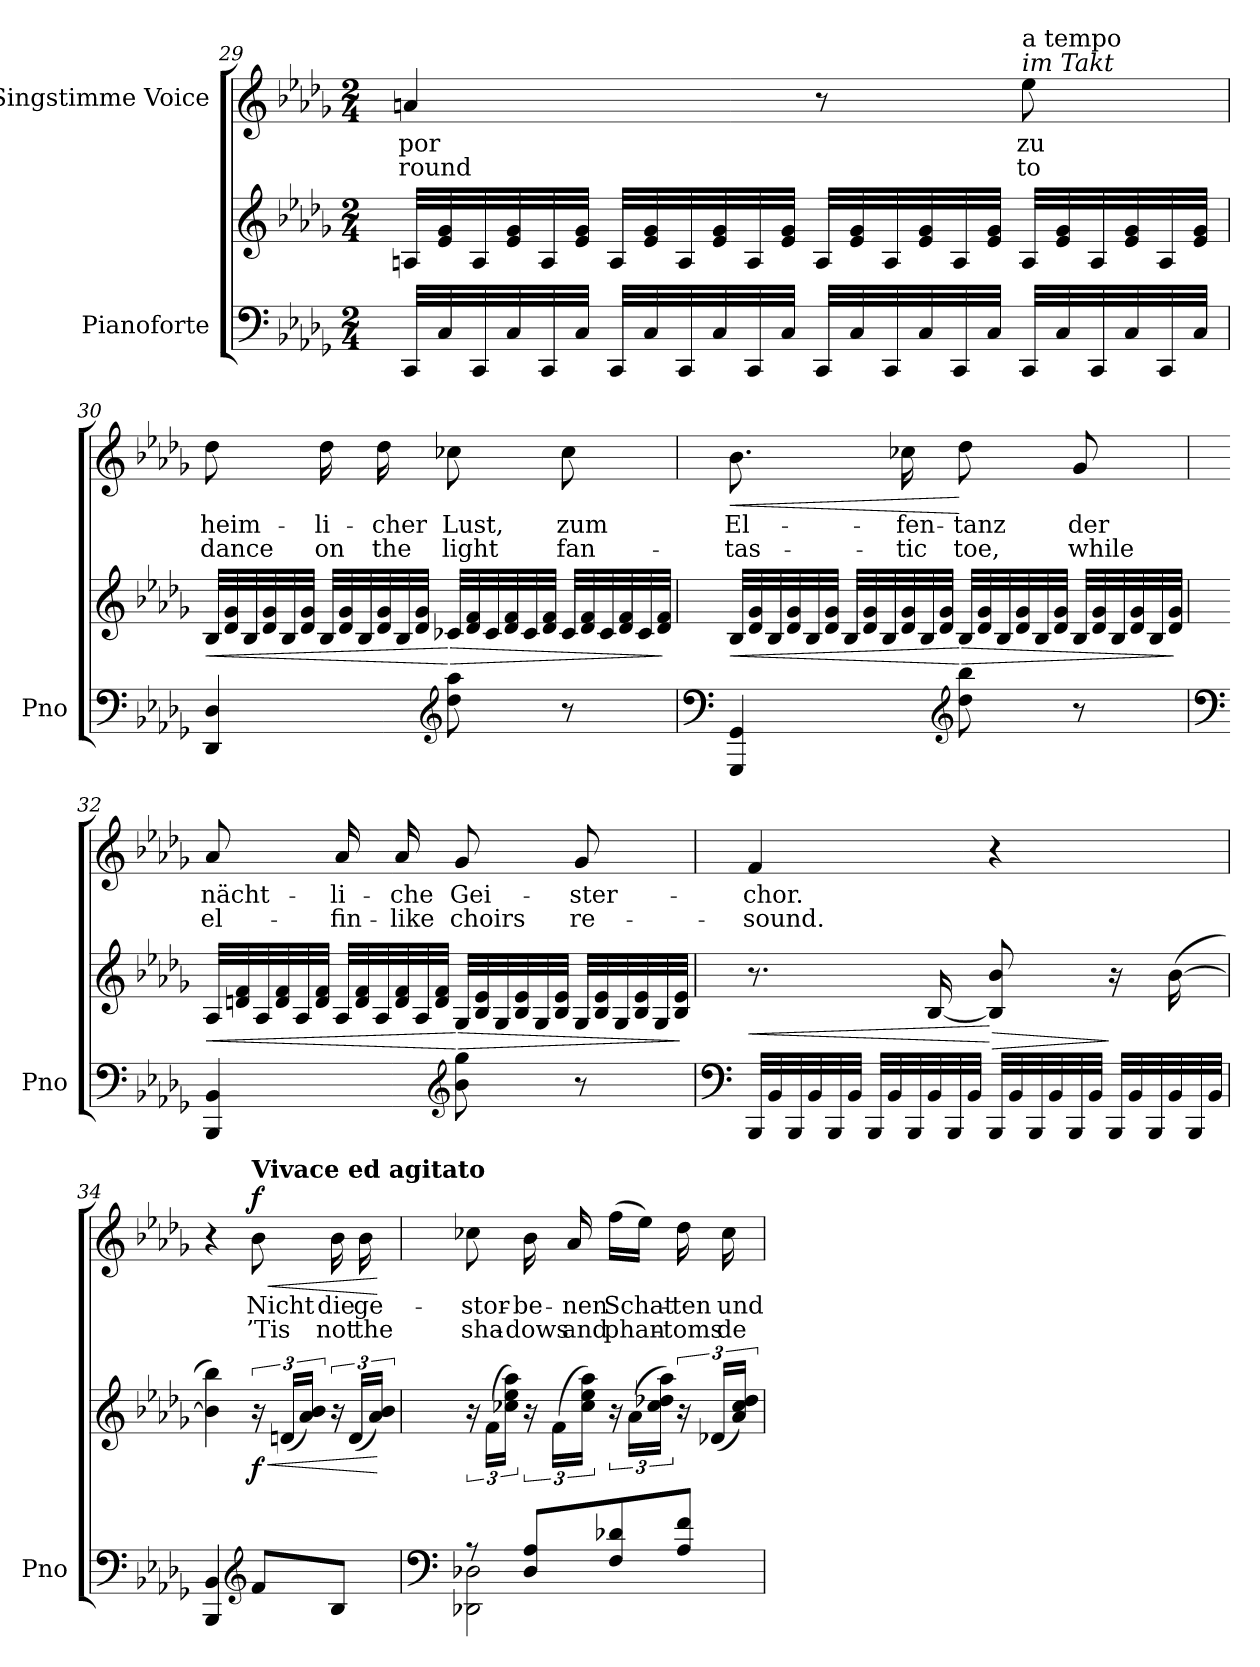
**kern	**kern	**dynam	**kern	**text	**text	**dynam
*part2	*part2	*part2	*part1	*part1	*part1	*part1
*staff3	*staff2	*staff2/3	*staff1	*staff1	*staff1	*staff1
*I"Pianoforte	*	*	*I"Singstimme Voice	*	*	*
*I'Pno	*	*	*	*	*	*
*clefF4	*clefG2	*	*clefG2	*	*	*
*k[b-e-a-d-g-]	*k[b-e-a-d-g-]	*	*k[b-e-a-d-g-]	*	*	*
*M2/4	*M2/4	*	*M2/4	*	*	*
*Xtuplet	*Xtuplet	*	*	*	*	*
=29	=29	=29	=29	=29	=29	=29
48CC/LLL	48An/LLL	.	4an/	-por	-round	.
48C/	48e-/ 48g-/	.	.	.	.	.
48CC/	48A/	.	.	.	.	.
48C/	48e-/ 48g-/	.	.	.	.	.
48CC/	48A/	.	.	.	.	.
48C/JJJ	48e-/ 48g-/JJJ	.	.	.	.	.
48CC/LLL	48A/LLL	.	.	.	.	.
48C/	48e-/ 48g-/	.	.	.	.	.
48CC/	48A/	.	.	.	.	.
48C/	48e-/ 48g-/	.	.	.	.	.
48CC/	48A/	.	.	.	.	.
48C/JJJ	48e-/ 48g-/JJJ	.	.	.	.	.
48CC/LLL	48A/LLL	.	8r	.	.	.
48C/	48e-/ 48g-/	.	.	.	.	.
48CC/	48A/	.	.	.	.	.
48C/	48e-/ 48g-/	.	.	.	.	.
48CC/	48A/	.	.	.	.	.
48C/JJJ	48e-/ 48g-/JJJ	.	.	.	.	.
!	!	!	!LO:TX:i:t=im Takt	!	!	!
!	!	!	!LO:TX:t=a tempo	!	!	!
48CC/LLL	48A/LLL	.	8ee-\	zu	to	.
48C/	48e-/ 48g-/	.	.	.	.	.
48CC/	48A/	.	.	.	.	.
48C/	48e-/ 48g-/	.	.	.	.	.
48CC/	48A/	.	.	.	.	.
48C/JJJ	48e-/ 48g-/JJJ	.	.	.	.	.
=30	=30	=30	=30	=30	=30	=30
!	!	!LO:HP:b	!	!	!	!
4DD-/ 4D-/	48B-/LLL	<	8dd-\	heim-	dance	.
.	48d-/ 48g-/	.	.	.	.	.
.	48B-/	.	.	.	.	.
.	48d-/ 48g-/	.	.	.	.	.
.	48B-/	.	.	.	.	.
.	48d-/ 48g-/JJJ	.	.	.	.	.
.	48B-/LLL	.	16dd-\	-li-	on	.
.	48d-/ 48g-/	.	.	.	.	.
.	48B-/	.	.	.	.	.
.	48d-/ 48g-/	.	16dd-\	-cher	the	.
.	48B-/	.	.	.	.	.
.	48d-/ 48g-/JJJ	.	.	.	.	.
*clefG2	*	*	*	*	*	*
!	!	!LO:HP:n=1:b	!	!	!	!
8dd-\ 8aa-\	48c-X/LLL	[ >	8cc-X\	Lust,	light	.
.	48d-/ 48f/	.	.	.	.	.
.	48c-/	.	.	.	.	.
.	48d-/ 48f/	.	.	.	.	.
.	48c-/	.	.	.	.	.
.	48d-/ 48f/JJJ	.	.	.	.	.
8r	48c-/LLL	.	8cc-\	zum	fan-	.
.	48d-/ 48f/	.	.	.	.	.
.	48c-/	.	.	.	.	.
.	48d-/ 48f/	.	.	.	.	.
.	48c-/	.	.	.	.	.
.	48d-/ 48f/JJJ	.	.	.	.	.
.	.	]	.	.	.	.
=31	=31	=31	=31	=31	=31	=31
*clefF4	*	*	*	*	*	*
!	!	!LO:HP:b	!	!	!	!LO:HP:b
4GGG-/ 4GG-/	48B-/LLL	<	8.b-\	El-	-tas-	<
.	48d-/ 48g-/	.	.	.	.	.
.	48B-/	.	.	.	.	.
.	48d-/ 48g-/	.	.	.	.	.
.	48B-/	.	.	.	.	.
.	48d-/ 48g-/JJJ	.	.	.	.	.
.	48B-/LLL	.	.	.	.	.
.	48d-/ 48g-/	.	.	.	.	.
.	48B-/	.	.	.	.	.
.	48d-/ 48g-/	.	16cc-X\	-fen-	-tic	.
.	48B-/	.	.	.	.	.
.	48d-/ 48g-/JJJ	.	.	.	.	.
*clefG2	*	*	*	*	*	*
!	!	!LO:HP:n=1:b	!	!	!	!
8dd-\ 8bb-\	48B-/LLL	[ >	8dd-\	-tanz	toe,	[
.	48d-/ 48g-/	.	.	.	.	.
.	48B-/	.	.	.	.	.
.	48d-/ 48g-/	.	.	.	.	.
.	48B-/	.	.	.	.	.
.	48d-/ 48g-/JJJ	.	.	.	.	.
8r	48B-/LLL	.	8g-/	der	while	.
.	48d-/ 48g-/	.	.	.	.	.
.	48B-/	.	.	.	.	.
.	48d-/ 48g-/	.	.	.	.	.
.	48B-/	.	.	.	.	.
.	48d-/ 48g-/JJJ	.	.	.	.	.
.	.	]	.	.	.	.
=32	=32	=32	=32	=32	=32	=32
*clefF4	*	*	*	*	*	*
!	!	!LO:HP:b	!	!	!	!
4BBB-/ 4BB-/	48A-/LLL	<	8a-/	nächt-	el-	.
.	48dn/ 48f/	.	.	.	.	.
.	48A-/	.	.	.	.	.
.	48d/ 48f/	.	.	.	.	.
.	48A-/	.	.	.	.	.
.	48d/ 48f/JJJ	.	.	.	.	.
.	48A-/LLL	.	16a-/	-li-	-fin-	.
.	48d/ 48f/	.	.	.	.	.
.	48A-/	.	.	.	.	.
.	48d/ 48f/	.	16a-/	-che	-like	.
.	48A-/	.	.	.	.	.
.	48d/ 48f/JJJ	.	.	.	.	.
*clefG2	*	*	*	*	*	*
!	!	!LO:HP:n=1:b	!	!	!	!
8b-\ 8gg-\	48G-/LLL	[ >	8g-/	Gei-	choirs	.
.	48B-/ 48e-/	.	.	.	.	.
.	48G-/	.	.	.	.	.
.	48B-/ 48e-/	.	.	.	.	.
.	48G-/	.	.	.	.	.
.	48B-/ 48e-/JJJ	.	.	.	.	.
8r	48G-/LLL	.	8g-/	-ster-	re-	.
.	48B-/ 48e-/	.	.	.	.	.
.	48G-/	.	.	.	.	.
.	48B-/ 48e-/	.	.	.	.	.
.	48G-/	.	.	.	.	.
.	48B-/ 48e-/JJJ	.	.	.	.	.
.	.	]	.	.	.	.
=33	=33	=33	=33	=33	=33	=33
*clefF4	*	*	*	*	*	*
!	!	!LO:HP:b	!	!	!	!
48BBB-/LLL	8.r	<	4f/	-chor.	-sound.	.
48BB-/	.	.	.	.	.	.
48BBB-/	.	.	.	.	.	.
48BB-/	.	.	.	.	.	.
48BBB-/	.	.	.	.	.	.
48BB-/JJJ	.	.	.	.	.	.
48BBB-/LLL	.	.	.	.	.	.
48BB-/	.	.	.	.	.	.
48BBB-/	.	.	.	.	.	.
48BB-/	[16B-/	.	.	.	.	.
48BBB-/	.	.	.	.	.	.
48BB-/JJJ	.	.	.	.	.	.
!	!	!LO:HP:n=1:b	!	!	!	!
48BBB-/LLL	8B-/] 8b-/	[ >	4r	.	.	.
48BB-/	.	.	.	.	.	.
48BBB-/	.	.	.	.	.	.
48BB-/	.	.	.	.	.	.
48BBB-/	.	.	.	.	.	.
48BB-/JJJ	.	.	.	.	.	.
48BBB-/LLL	16r	]	.	.	.	.
48BB-/	.	.	.	.	.	.
48BBB-/	.	.	.	.	.	.
48BB-/	(>[<16b-\	.	.	.	.	.
48BBB-/	.	.	.	.	.	.
48BB-/JJJ	.	.	.	.	.	.
=34	=34	=34	=34	=34	=34	=34
4BBB-/ 4BB-/	4b-\] 4bb-\)	.	4r	.	.	.
*clefG2	*	*	*	*	*	*
*	*tuplet	*	*	*	*	*
!	!	!	!LO:TX:a:B:t=Vivace ed agitato	!	!	!
!	!	!LO:DY:b	!	!	!	!LO:HP:b
!	!	!	!	!	!	!LO:DY:n=1:a
8f/L	24r	f	8b-\	Nicht	’Tis	< f
!	!	!LO:HP:b	!	!	!	!
.	(24dn/LL	<	.	.	.	.
.	24a-/ 24b-/JJ)	.	.	.	.	.
8B-/J	24r	.	16b-\	die	not	.
.	(24d/LL	.	.	.	.	.
.	.	.	16b-\	ge-	the	.
.	24a-/ 24b-/JJ)	.	.	.	.	.
.	.	[	.	.	.	[
=35	=35	=35	=35	=35	=35	=35
*clefF4	*	*	*	*	*	*
*^	*	*	*	*	*	*
8r	2DD-X\ 2D-X\	24r	.	8cc-X\	-stor-	sha-	.
.	.	(24f\LL	.	.	.	.	.
.	.	24cc-X\ 24ee-\ 24aa-\JJ)	.	.	.	.	.
8D-/ 8A-/L	.	24r	.	16b-\	-be-	-dows	.
.	.	(24f\LL	.	.	.	.	.
.	.	.	.	16a-/	-nen	and	.
.	.	24cc-\ 24ee-\ 24aa-\JJ)	.	.	.	.	.
8F/ 8d-X/	.	24r	.	(16ff\LL	Schat-	phan-	.
.	.	(24a-\LL	.	.	.	.	.
.	.	.	.	16ee-\JJ)	.	.	.
.	.	24cc-\ 24dd-X\ 24aa-\JJ)	.	.	.	.	.
8A-/ 8f/J	.	24r	.	16dd-\	-ten	-toms	.
.	.	(24d-X/LL	.	.	.	.	.
.	.	.	.	16cc-\	und	de-	.
.	.	24a-/ 24cc-/ 24dd-/JJ)	.	.	.	.	.
*v	*v	*	*	*	*	*	*
=	=	=	=	=	=	=
*-	*-	*-	*-	*-	*-	*-
